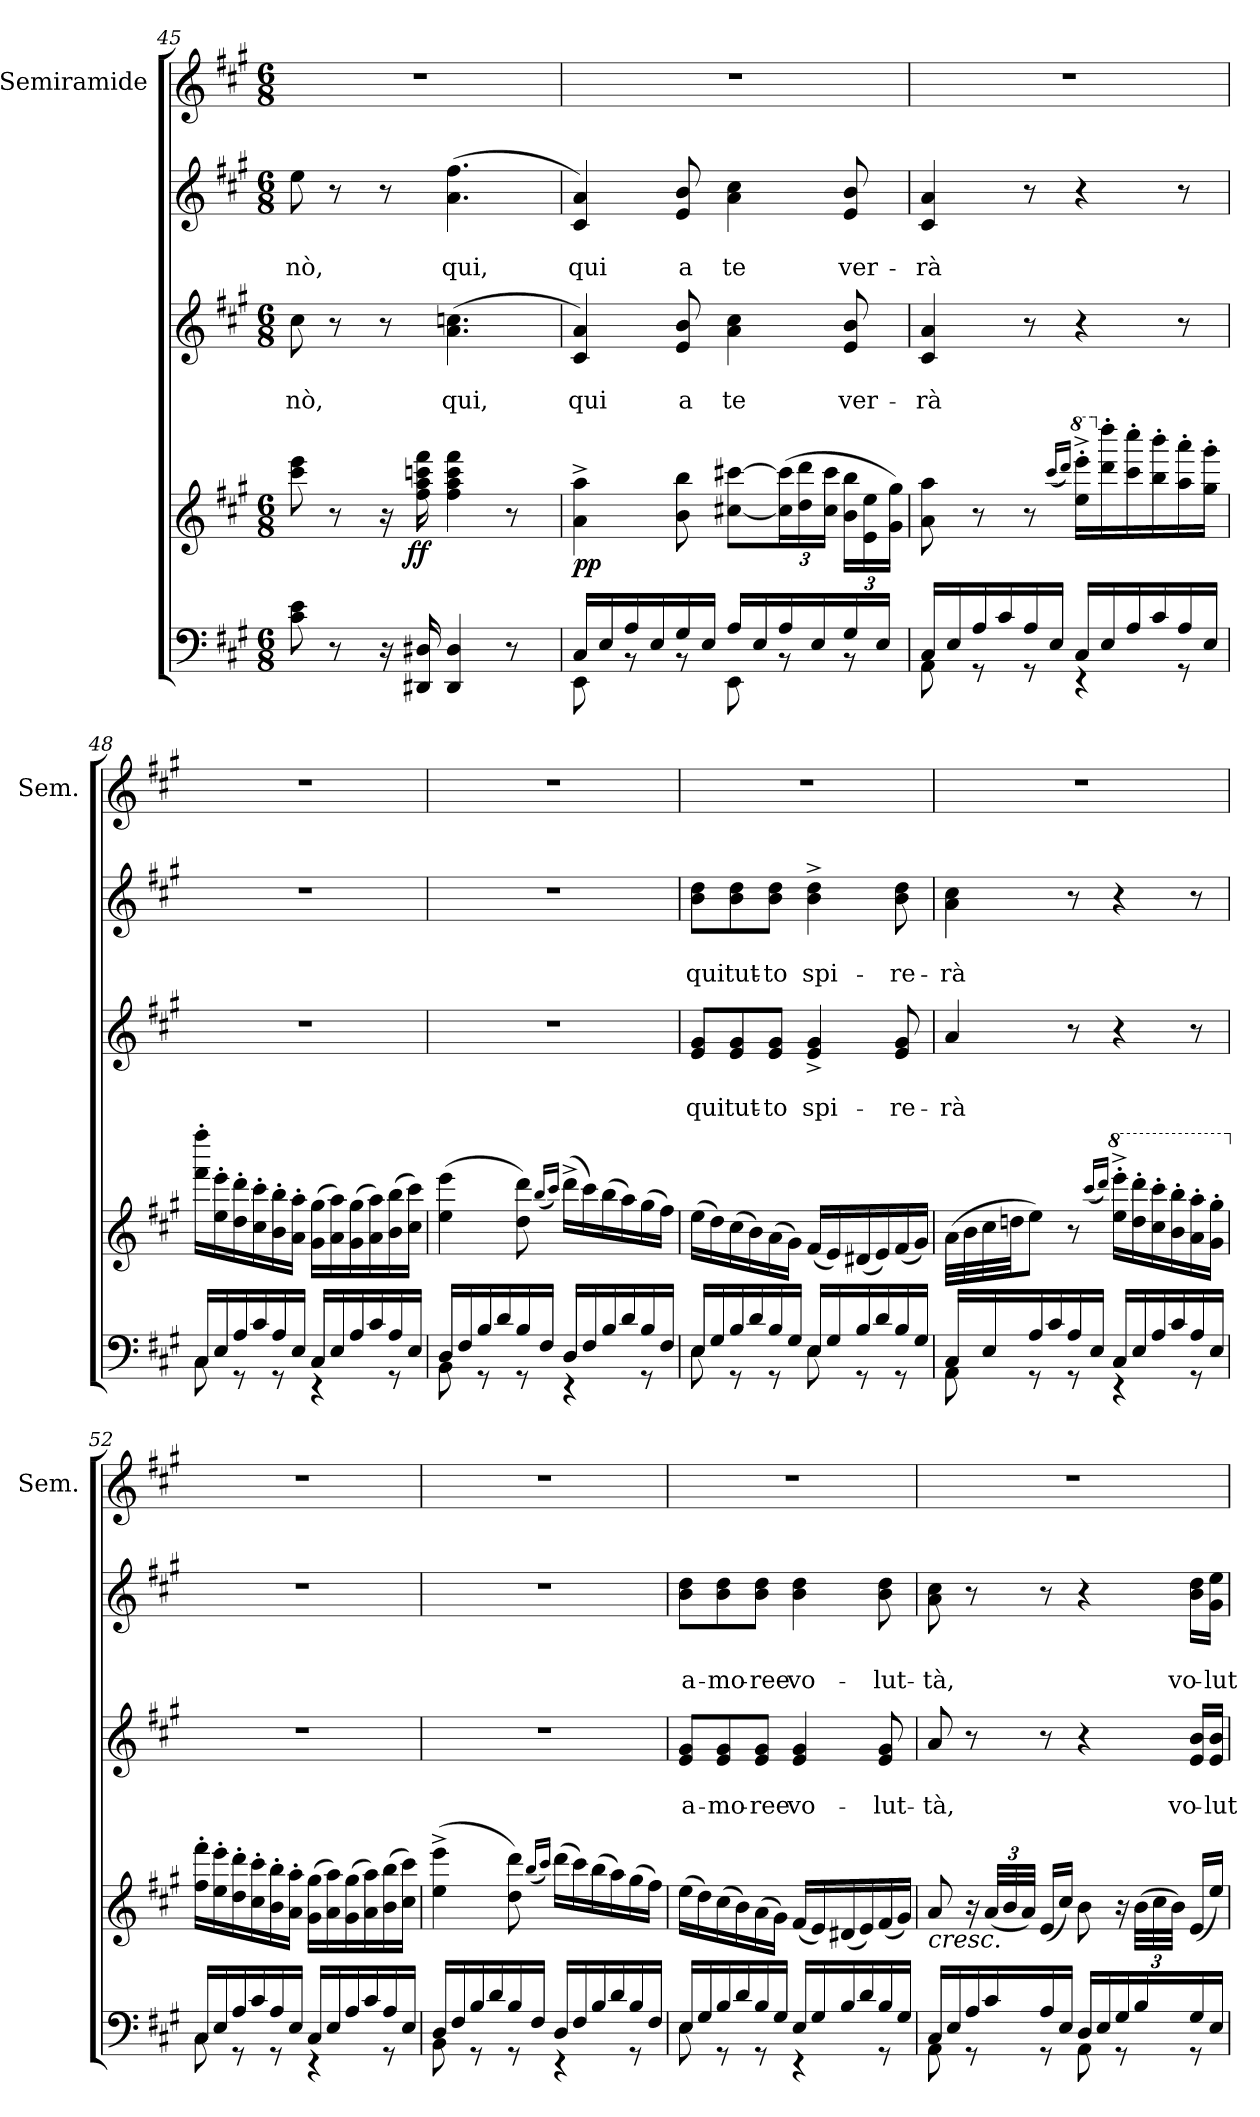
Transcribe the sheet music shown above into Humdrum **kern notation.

**kern	**kern	**dynam	**kern	**text	**text	**kern	**text	**text	**kern
*part4	*part4	*part4	*part3	*part3	*part3	*part2	*part2	*part2	*part1
*staff5	*staff4	*staff4/5	*staff3	*staff3	*staff3	*staff2	*staff2	*staff2	*staff1
*	*	*	*	*	*	*	*	*	*I"Semiramide
*	*	*	*	*	*	*	*	*	*I'Sem.
*clefF4	*clefG2	*	*clefG2	*	*	*clefG2	*	*	*clefG2
*k[f#c#g#]	*k[f#c#g#]	*	*k[f#c#g#]	*	*	*k[f#c#g#]	*	*	*k[f#c#g#]
*A:	*A:	*	*A:	*	*	*A:	*	*	*A:
*M6/8	*M6/8	*	*M6/8	*	*	*M6/8	*	*	*M6/8
=45	=45	=45	=45	=45	=45	=45	=45	=45	=45
*	*^	*	*	*	*	*	*	*	*
8c#\ 8e\	8ccc#\ 8eee\	6ryy	.	8cc#	.	-nò,	8ee	.	-nò,	2.r
8r	8r	.	.	8r	.	.	8r	.	.	.
.	.	12ryy	.	.	.	.	.	.	.	.
16r	16r	24ryy	.	8r	.	.	8r	.	.	.
.	.	96ryy	.	.	.	.	.	.	.	.
!	!	!	!LO:DY:b	!	!	!	!	!	!	!
.	.	3ryy	ff	.	.	.	.	.	.	.
16DD#X/ 16D#X/	16ff#\ 16aa\ 16cccn\ 16fff#\	.	.	.	.	.	.	.	.	.
4DD#/ 4D#/	4ff#\ 4aa\ 4ccc\ 4fff#\	.	.	(4.a\ 4.ccn\	.	qui,	(4.a\ 4.ff#\	.	qui,	.
8r	8r	.	.	.	.	.	.	.	.	.
.	.	12ryy	.	.	.	.	.	.	.	.
.	.	48.ryy	.	.	.	.	.	.	.	.
!!LO:PB:g=z
=46	=46	=46	=46	=46	=46	=46	=46	=46	=46	=46
*^	*	*	*	*	*	*	*	*	*	*
!	!	!	!	!LO:DY:b	!	!	!	!	!	!	!
*	*	*v	*v	*	*	*	*	*	*	*	*
16C#/LL	8EE\	4a\^> 4aa\^>	pp	4c#/ 4a/)	.	qui	4c#/ 4a/)	.	qui	2.r
16E/	.	.	.	.	.	.	.	.	.	.
16A/	8rBB	.	.	.	.	.	.	.	.	.
16E/	.	.	.	.	.	.	.	.	.	.
16G#/	8rBB	8b\ 8bb\	.	8e/ 8b/	.	a	8e/ 8b/	.	a	.
16E/JJ	.	.	.	.	.	.	.	.	.	.
16A/LL	8EE\	[8cc#X\ [8ccc#X\L	.	4a\ 4cc#\	.	te	4a\ 4cc#\	.	te	.
16E/	.	.	.	.	.	.	.	.	.	.
16A/	8rBB	(24cc#\] 24ccc#\]L	.	.	.	.	.	.	.	.
.	.	24dd\ 24ddd\	.	.	.	.	.	.	.	.
16E/	.	.	.	.	.	.	.	.	.	.
.	.	24cc#\ 24ccc#\JJ	.	.	.	.	.	.	.	.
16G#/	8rBB	24b\ 24bb\LL	.	8e/ 8b/	.	ver-	8e/ 8b/	.	ver-	.
.	.	24e\ 24ee\	.	.	.	.	.	.	.	.
16E/JJ	.	.	.	.	.	.	.	.	.	.
.	.	24g#\ 24gg#\JJ)	.	.	.	.	.	.	.	.
=47	=47	=47	=47	=47	=47	=47	=47	=47	=47	=47
16C#/LL	8AA\	8a\ 8aa\	.	4c#/ 4a/	.	-rà	4c#/ 4a/	.	-rà	2.r
16E/	.	.	.	.	.	.	.	.	.	.
16A/	8rGG	8r	.	.	.	.	.	.	.	.
16c#/	.	.	.	.	.	.	.	.	.	.
16A/	8rGG	8r	.	8r	.	.	8r	.	.	.
16E/JJ	.	.	.	.	.	.	.	.	.	.
.	.	(16qccc#/LL	.	.	.	.	.	.	.	.
.	.	16qddd/JJ)	.	.	.	.	.	.	.	.
*	*	*8va	*	*	*	*	*	*	*	*
16C#/LL	4rEE	16eee\'>^> 16eeee\'>^>LL	.	4r	.	.	4r	.	.	.
*	*	*X8va	*	*	*	*	*	*	*	*
16E/	.	16ddd\'> 16dddd\'>	.	.	.	.	.	.	.	.
16A/	.	16ccc#\'> 16cccc#\'>	.	.	.	.	.	.	.	.
16c#/	.	16bb\'> 16bbb\'>	.	.	.	.	.	.	.	.
16A/	8rGG	16aa\'> 16aaa\'>	.	8r	.	.	8r	.	.	.
16E/JJ	.	16gg#\'> 16ggg#\'>JJ	.	.	.	.	.	.	.	.
=48	=48	=48	=48	=48	=48	=48	=48	=48	=48	=48
16C#/LL	8C#\	16fff#\'> 16ffff#\'>LL	.	2.r	.	.	2.r	.	.	2.r
16E/	.	16ee\'> 16eee\'>	.	.	.	.	.	.	.	.
16A/	8rGG	16dd\'> 16ddd\'>	.	.	.	.	.	.	.	.
16c#/	.	16cc#\'> 16ccc#\'>	.	.	.	.	.	.	.	.
16A/	8rGG	16b\'> 16bb\'>	.	.	.	.	.	.	.	.
16E/JJ	.	16a\'> 16aa\'>JJ	.	.	.	.	.	.	.	.
16C#/LL	4rEE	(16g#\ 16gg#\LL	.	.	.	.	.	.	.	.
16E/	.	16a\ 16aa\)	.	.	.	.	.	.	.	.
16A/	.	(16g#\ 16gg#\	.	.	.	.	.	.	.	.
16c#/	.	16a\ 16aa\)	.	.	.	.	.	.	.	.
16A/	8rGG	(16b\ 16bb\	.	.	.	.	.	.	.	.
16E/JJ	.	16cc#\ 16ccc#\JJ)	.	.	.	.	.	.	.	.
=49	=49	=49	=49	=49	=49	=49	=49	=49	=49	=49
16D/LL	8BB\	(4ee\ 4eee\	.	2.r	.	.	2.r	.	.	2.r
16F#/	.	.	.	.	.	.	.	.	.	.
16B/	8rGG	.	.	.	.	.	.	.	.	.
16d/	.	.	.	.	.	.	.	.	.	.
16B/	8rGG	8dd\ 8ddd\)	.	.	.	.	.	.	.	.
16F#/JJ	.	.	.	.	.	.	.	.	.	.
.	.	(16qbb/LL	.	.	.	.	.	.	.	.
.	.	16qccc#/JJ)	.	.	.	.	.	.	.	.
16D/LL	4rEE	(16ddd^>\LL	.	.	.	.	.	.	.	.
16F#/	.	16ccc#\)	.	.	.	.	.	.	.	.
16B/	.	(16bb\	.	.	.	.	.	.	.	.
16d/	.	16aa\)	.	.	.	.	.	.	.	.
16B/	8rGG	(16gg#\	.	.	.	.	.	.	.	.
16F#/JJ	.	16ff#\JJ)	.	.	.	.	.	.	.	.
!!LO:LB:g=z
=50	=50	=50	=50	=50	=50	=50	=50	=50	=50	=50
16E/LL	8E\	(16ee\LL	.	8e/ 8g#/L	.	qui	8b\ 8dd\L	.	qui	2.r
16G#/	.	16dd\)	.	.	.	.	.	.	.	.
16B/	8rGG	(16cc#\	.	8e/ 8g#/	.	tut-	8b\ 8dd\	.	tut-	.
16d/	.	16b\)	.	.	.	.	.	.	.	.
16B/	8rGG	(16a\	.	8e/ 8g#/J	.	-to	8b\ 8dd\J	.	-to	.
16G#/JJ	.	16g#\JJ)	.	.	.	.	.	.	.	.
16E/LL	8E\	(16f#/LL	.	4e/^< 4g#/^<	.	spi-	4b\^> 4dd\^>	.	spi-	.
16G#/	.	16e/)	.	.	.	.	.	.	.	.
16B/	8rGG	(16d#X/	.	.	.	.	.	.	.	.
16d/	.	16e/)	.	.	.	.	.	.	.	.
16B/	8rGG	(16f#/	.	8e/ 8g#/	.	-re-	8b\ 8dd\	.	-re-	.
16G#/JJ	.	16g#/JJ)	.	.	.	.	.	.	.	.
=51	=51	=51	=51	=51	=51	=51	=51	=51	=51	=51
16C#/LL	8AA\	(32a\LLL	.	4a	.	-rà	4a\ 4cc#\	.	-rà	2.r
.	.	32b\	.	.	.	.	.	.	.	.
16E/	.	32cc#\	.	.	.	.	.	.	.	.
.	.	32ddn\JJ	.	.	.	.	.	.	.	.
16A/	8rGG	8ee\J)	.	.	.	.	.	.	.	.
16c#/	.	.	.	.	.	.	.	.	.	.
16A/	8rGG	8r	.	8r	.	.	8r	.	.	.
16E/JJ	.	.	.	.	.	.	.	.	.	.
.	.	(16qccc#/LL	.	.	.	.	.	.	.	.
.	.	16qddd/JJ)	.	.	.	.	.	.	.	.
*	*	*8va	*	*	*	*	*	*	*	*
16C#/LL	4rEE	16eee\'>^> 16eeee\'>^>LL	.	4r	.	.	4r	.	.	.
16E/	.	16ddd\'> 16dddd\'>	.	.	.	.	.	.	.	.
16A/	.	16ccc#\'> 16cccc#\'>	.	.	.	.	.	.	.	.
16c#/	.	16bb\'> 16bbb\'>	.	.	.	.	.	.	.	.
16A/	8rGG	16aa\'> 16aaa\'>	.	8r	.	.	8r	.	.	.
16E/JJ	.	16gg#\'> 16ggg#\'>JJ	.	.	.	.	.	.	.	.
=52	=52	=52	=52	=52	=52	=52	=52	=52	=52	=52
*	*	*X8va	*	*	*	*	*	*	*	*
16C#/LL	8C#\	16ff#\'> 16fff#\'>LL	.	2.r	.	.	2.r	.	.	2.r
16E/	.	16ee\'> 16eee\'>	.	.	.	.	.	.	.	.
16A/	8rGG	16dd\'> 16ddd\'>	.	.	.	.	.	.	.	.
16c#/	.	16cc#\'> 16ccc#\'>	.	.	.	.	.	.	.	.
16A/	8rGG	16b\'> 16bb\'>	.	.	.	.	.	.	.	.
16E/JJ	.	16a\'> 16aa\'>JJ	.	.	.	.	.	.	.	.
16C#/LL	4rEE	(16g#\ 16gg#\LL	.	.	.	.	.	.	.	.
16E/	.	16a\ 16aa\)	.	.	.	.	.	.	.	.
16A/	.	(16g#\ 16gg#\	.	.	.	.	.	.	.	.
16c#/	.	16a\ 16aa\)	.	.	.	.	.	.	.	.
16A/	8rGG	(16b\ 16bb\	.	.	.	.	.	.	.	.
16E/JJ	.	16cc#\ 16ccc#\JJ)	.	.	.	.	.	.	.	.
!!LO:LB:g=z
=53	=53	=53	=53	=53	=53	=53	=53	=53	=53	=53
16D/LL	8BB\	(4ee\^> 4eee\^>	.	2.r	.	.	2.r	.	.	2.r
16F#/	.	.	.	.	.	.	.	.	.	.
16B/	8rGG	.	.	.	.	.	.	.	.	.
16d/	.	.	.	.	.	.	.	.	.	.
16B/	8rGG	8dd\ 8ddd\)	.	.	.	.	.	.	.	.
16F#/JJ	.	.	.	.	.	.	.	.	.	.
.	.	(16qbb/LL	.	.	.	.	.	.	.	.
.	.	16qccc#/JJ)	.	.	.	.	.	.	.	.
16D/LL	4rEE	(16ddd\LL	.	.	.	.	.	.	.	.
16F#/	.	16ccc#\)	.	.	.	.	.	.	.	.
16B/	.	(16bb\	.	.	.	.	.	.	.	.
16d/	.	16aa\)	.	.	.	.	.	.	.	.
16B/	8rGG	(16gg#\	.	.	.	.	.	.	.	.
16F#/JJ	.	16ff#\JJ)	.	.	.	.	.	.	.	.
=54	=54	=54	=54	=54	=54	=54	=54	=54	=54	=54
16E/LL	8E\	(16ee\LL	.	8e/ 8g#/L	.	a-	8b\ 8dd\L	.	a-	2.r
16G#/	.	16dd\)	.	.	.	.	.	.	.	.
16B/	8rGG	(16cc#\	.	8e/ 8g#/	.	-mo-	8b\ 8dd\	.	-mo-	.
16d/	.	16b\)	.	.	.	.	.	.	.	.
16B/	8rGG	(16a\	.	8e/ 8g#/J	.	-ree	8b\ 8dd\J	.	-ree	.
16G#/JJ	.	16g#\JJ)	.	.	.	.	.	.	.	.
16E/LL	4rEE	(16f#/LL	.	4e/ 4g#/	.	vo-	4b\ 4dd\	.	vo-	.
16G#/	.	16e/)	.	.	.	.	.	.	.	.
16B/	.	(16d#X/	.	.	.	.	.	.	.	.
16d/	.	16e/)	.	.	.	.	.	.	.	.
16B/	8rGG	(16f#/	.	8e/ 8g#/	.	-lut-	8b\ 8dd\	.	-lut-	.
16G#/JJ	.	16g#/JJ)	.	.	.	.	.	.	.	.
=55	=55	=55	=55	=55	=55	=55	=55	=55	=55	=55
!	!	!LO:TX:b:i:t=cresc.	!	!	!	!	!	!	!	!
16C#/LL	8AA\	8a/	.	8a	.	-tà,	8a\ 8cc#\	.	-tà,	2.r
16E/	.	.	.	.	.	.	.	.	.	.
16A/	8rGG	16r	.	8r	.	.	8r	.	.	.
16c#/	.	(48a/LLL	.	.	.	.	.	.	.	.
.	.	48b/	.	.	.	.	.	.	.	.
.	.	48a/JJJ)	.	.	.	.	.	.	.	.
16A/	8rGG	(16e/LL	.	8r	.	.	8r	.	.	.
16E/JJ	.	16cc#/JJ)	.	.	.	.	.	.	.	.
16D/LL	8AA\	8b\	.	4r	.	.	4r	.	.	.
16E/	.	.	.	.	.	.	.	.	.	.
16G#/	8rGG	16r	.	.	.	.	.	.	.	.
16B/	.	(48b\LLL	.	.	.	.	.	.	.	.
.	.	48cc#\	.	.	.	.	.	.	.	.
.	.	48b\JJJ)	.	.	.	.	.	.	.	.
16G#/	8rGG	(16e/LL	.	16e/ 16b/LL	.	vo-	16b\ 16dd\LL	.	vo-	.
16E/JJ	.	16ee/JJ)	.	16e/ 16b/JJ	.	-lut-	16g#\ 16ee\JJ	.	-lut-	.
*v	*v	*	*	*	*	*	*	*	*	*
=	=	=	=	=	=	=	=	=	=
*-	*-	*-	*-	*-	*-	*-	*-	*-	*-
